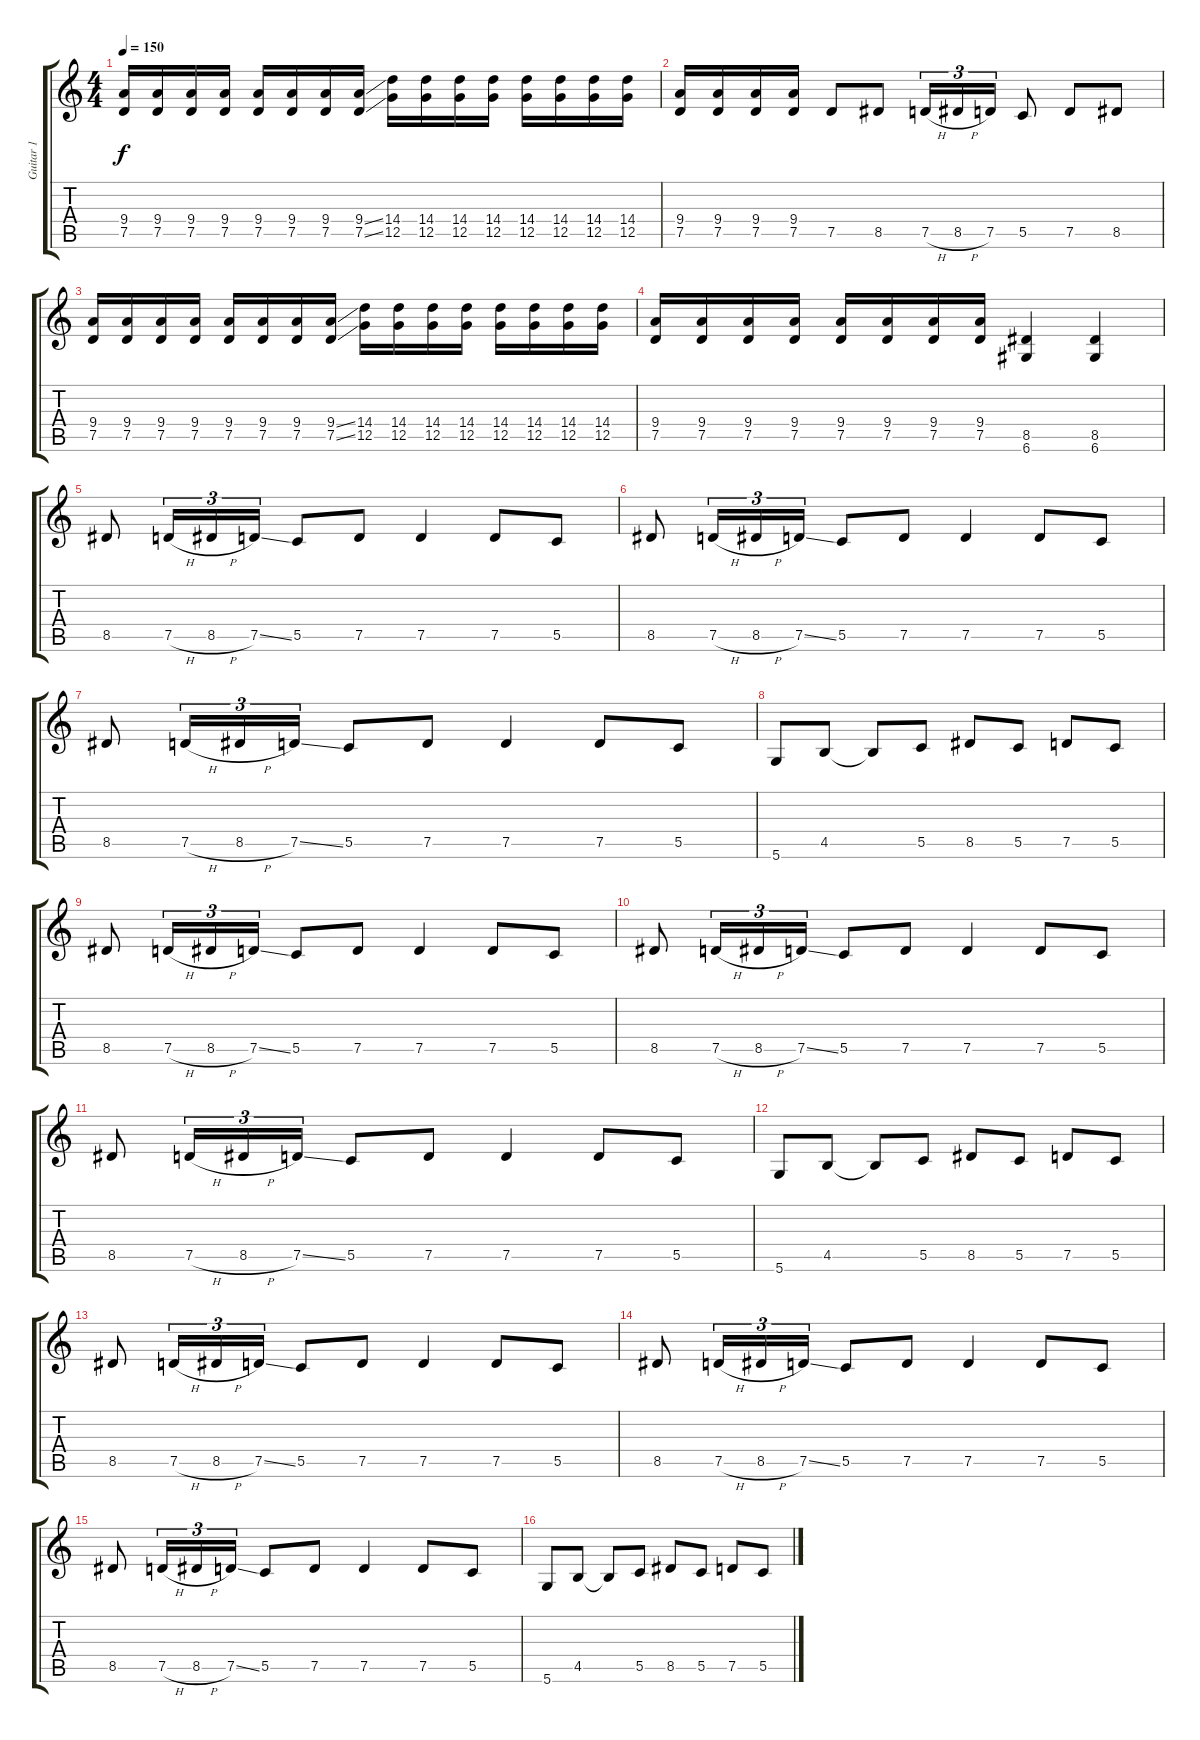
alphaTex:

\track ("Guitar 1" "Guitar 1") {instrument distortionguitar}
\staff {score tabs}
\tuning (D4 A3 F3 C3 G2 D2) {hide}
\ts (4 4)
\tempo 150
\clef g2
\ks c
(9.4 7.5).16{dy f} (9.4 7.5).16 (9.4 7.5).16 (9.4 7.5).16 (9.4 7.5).16 (9.4 7.5).16 (9.4 7.5).16 (9.4{ss} 7.5{ss}).16 (14.4 12.5).16 (14.4 12.5).16 (14.4 12.5).16 (14.4 12.5).16 (14.4 12.5).16 (14.4 12.5).16 (14.4 12.5).16 (14.4 12.5).16 |
(9.4 7.5).16 (9.4 7.5).16 (9.4 7.5).16 (9.4 7.5).16 7.5.8 8.5.8 7.5{h}.16{tu (3 2)} 8.5{h}.16{tu (3 2)} 7.5.16{tu (3 2)} 5.5.8 7.5.8 8.5.8 |
(9.4 7.5).16 (9.4 7.5).16 (9.4 7.5).16 (9.4 7.5).16 (9.4 7.5).16 (9.4 7.5).16 (9.4 7.5).16 (9.4{ss} 7.5{ss}).16 (14.4 12.5).16 (14.4 12.5).16 (14.4 12.5).16 (14.4 12.5).16 (14.4 12.5).16 (14.4 12.5).16 (14.4 12.5).16 (14.4 12.5).16 |
(9.4 7.5).16 (9.4 7.5).16 (9.4 7.5).16 (9.4 7.5).16 (9.4 7.5).16 (9.4 7.5).16 (9.4 7.5).16 (9.4 7.5).16 (8.5 6.6).4 (8.5 6.6).4 |
\section ("" "")
8.5.8 7.5{h}.16{tu (3 2)} 8.5{h}.16{tu (3 2)} 7.5{ss}.16{tu (3 2)} 5.5.8 7.5.8 7.5.4 7.5.8 5.5.8 |
8.5.8 7.5{h}.16{tu (3 2)} 8.5{h}.16{tu (3 2)} 7.5{ss}.16{tu (3 2)} 5.5.8 7.5.8 7.5.4 7.5.8 5.5.8 |
8.5.8 7.5{h}.16{tu (3 2)} 8.5{h}.16{tu (3 2)} 7.5{ss}.16{tu (3 2)} 5.5.8 7.5.8 7.5.4 7.5.8 5.5.8 |
5.6.8 4.5.8 4.5{t}.8 5.5.8 8.5.8 5.5.8 7.5.8 5.5.8 |
8.5.8 7.5{h}.16{tu (3 2)} 8.5{h}.16{tu (3 2)} 7.5{ss}.16{tu (3 2)} 5.5.8 7.5.8 7.5.4 7.5.8 5.5.8 |
8.5.8 7.5{h}.16{tu (3 2)} 8.5{h}.16{tu (3 2)} 7.5{ss}.16{tu (3 2)} 5.5.8 7.5.8 7.5.4 7.5.8 5.5.8 |
8.5.8 7.5{h}.16{tu (3 2)} 8.5{h}.16{tu (3 2)} 7.5{ss}.16{tu (3 2)} 5.5.8 7.5.8 7.5.4 7.5.8 5.5.8 |
5.6.8 4.5.8 4.5{t}.8 5.5.8 8.5.8 5.5.8 7.5.8 5.5.8 |
8.5.8 7.5{h}.16{tu (3 2)} 8.5{h}.16{tu (3 2)} 7.5{ss}.16{tu (3 2)} 5.5.8 7.5.8 7.5.4 7.5.8 5.5.8 |
8.5.8 7.5{h}.16{tu (3 2)} 8.5{h}.16{tu (3 2)} 7.5{ss}.16{tu (3 2)} 5.5.8 7.5.8 7.5.4 7.5.8 5.5.8 |
8.5.8 7.5{h}.16{tu (3 2)} 8.5{h}.16{tu (3 2)} 7.5{ss}.16{tu (3 2)} 5.5.8 7.5.8 7.5.4 7.5.8 5.5.8 |
5.6.8 4.5.8 4.5{t}.8 5.5.8 8.5.8 5.5.8 7.5.8 5.5.8
